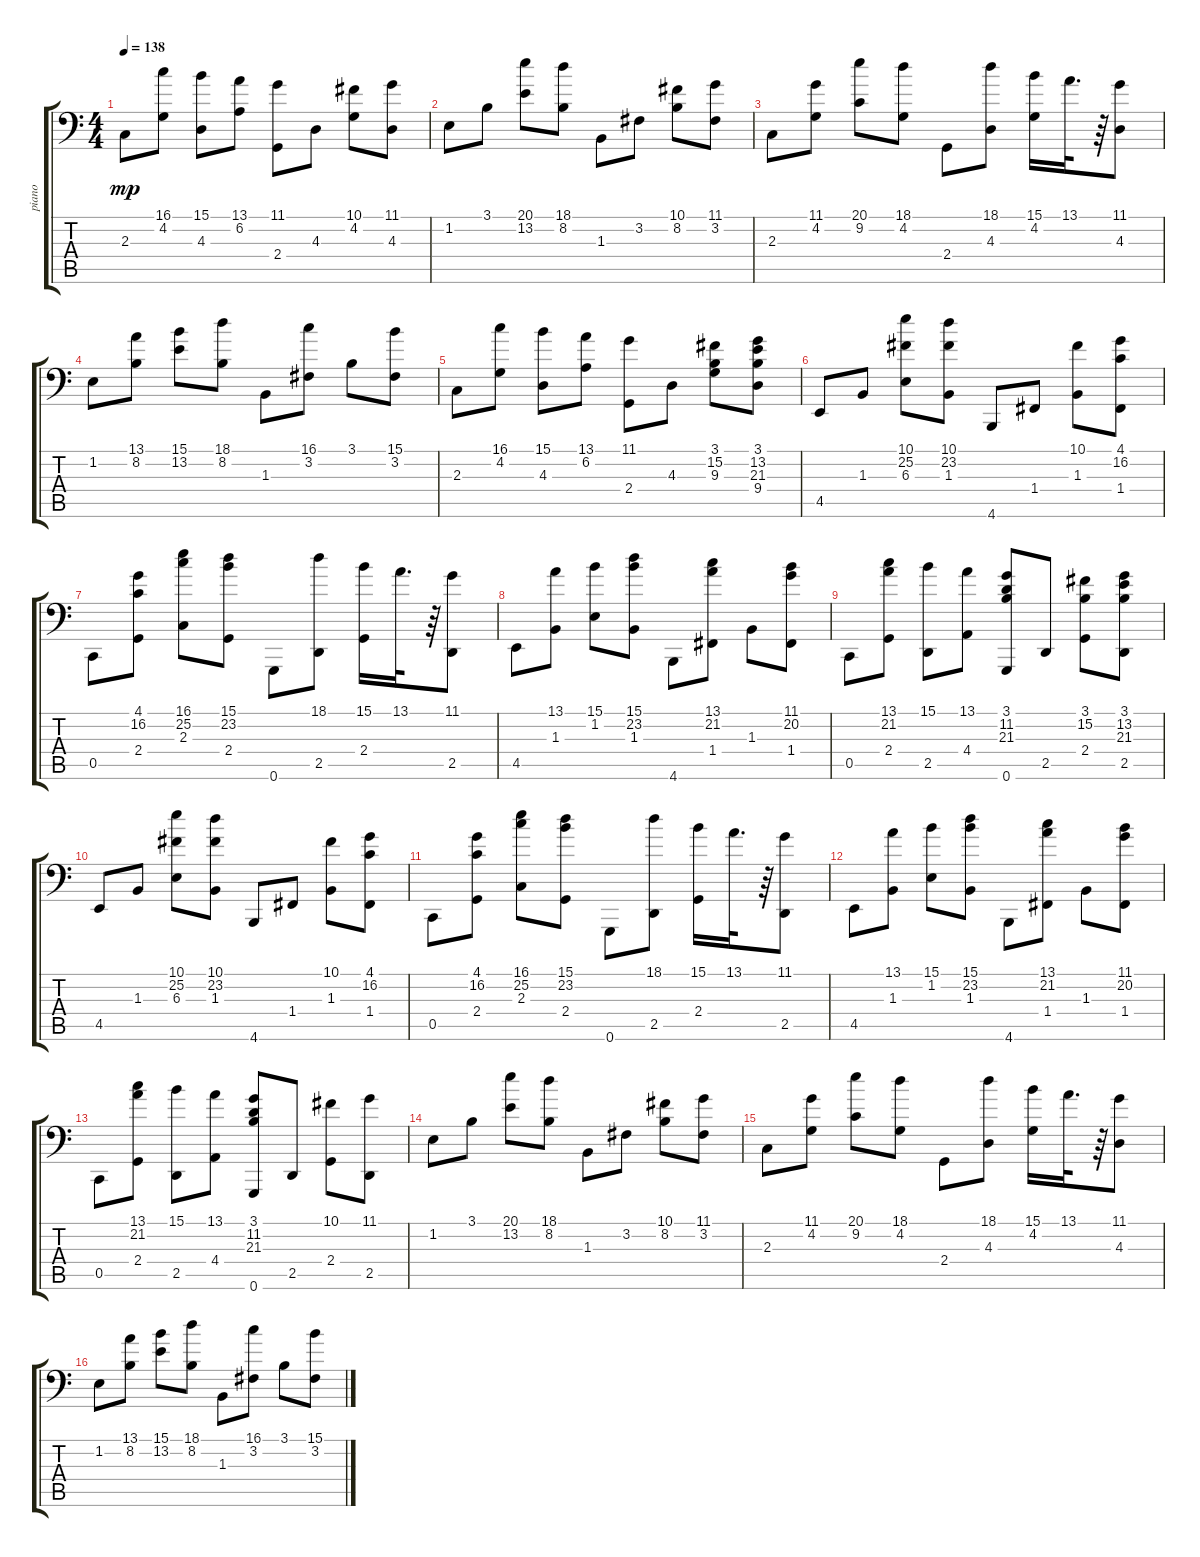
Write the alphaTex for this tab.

\track ("piano" "piano") {instrument acousticgrandpiano}
\staff {score tabs}
\tuning (Ab3 Eb3 Bb2 F2 C2 G1) {hide}
\ts (4 4)
\tempo 138
\clef f4
\ks c
2.3.8{dy mp} (16.1 4.2).8 (15.1 4.3).8 (13.1 6.2).8 (11.1 2.4).8 4.3.8 (10.1 4.2).8 (11.1 4.3).8 |
1.2.8 3.1.8 (20.1 13.2).8 (18.1 8.2).8 1.3.8 3.2.8 (10.1 8.2).8 (11.1 3.2).8 |
2.3.8 (11.1 4.2).8 (20.1 9.2).8 (18.1 4.2).8 2.4.8 (18.1 4.3).8 (15.1 4.2).16 13.1.32{d} r.64 (11.1 4.3).8 |
1.2.8 (13.1 8.2).8 (15.1 13.2).8 (18.1 8.2).8 1.3.8 (16.1 3.2).8 3.1.8 (15.1 3.2).8 |
2.3.8 (16.1 4.2).8 (15.1 4.3).8 (13.1 6.2).8 (11.1 2.4).8 4.3.8 (3.1 15.2 9.3).8 (3.1 13.2 21.3 9.4).8 |
4.5.8 1.3.8 (10.1 25.2 6.3).8 (10.1 23.2 1.3).8 4.6.8 1.4.8 (10.1 1.3).8 (4.1 16.2 1.4).8 |
0.5.8 (4.1 16.2 2.4).8 (16.1 25.2 2.3).8 (15.1 23.2 2.4).8 0.6.8 (18.1 2.5).8 (15.1 2.4).16 13.1.32{d} r.64 (11.1 2.5).8 |
4.5.8 (13.1 1.3).8 (15.1 1.2).8 (15.1 23.2 1.3).8 4.6.8 (13.1 21.2 1.4).8 1.3.8 (11.1 20.2 1.4).8 |
0.5.8 (13.1 21.2 2.4).8 (15.1 2.5).8 (13.1 4.4).8 (3.1 11.2 21.3 0.6).8 2.5.8 (3.1 15.2 2.4).8 (3.1 13.2 21.3 2.5).8 |
4.5.8 1.3.8 (10.1 25.2 6.3).8 (10.1 23.2 1.3).8 4.6.8 1.4.8 (10.1 1.3).8 (4.1 16.2 1.4).8 |
0.5.8 (4.1 16.2 2.4).8 (16.1 25.2 2.3).8 (15.1 23.2 2.4).8 0.6.8 (18.1 2.5).8 (15.1 2.4).16 13.1.32{d} r.64 (11.1 2.5).8 |
4.5.8 (13.1 1.3).8 (15.1 1.2).8 (15.1 23.2 1.3).8 4.6.8 (13.1 21.2 1.4).8 1.3.8 (11.1 20.2 1.4).8 |
0.5.8 (13.1 21.2 2.4).8 (15.1 2.5).8 (13.1 4.4).8 (3.1 11.2 21.3 0.6).8 2.5.8 (10.1 2.4).8 (11.1 2.5).8 |
1.2.8 3.1.8 (20.1 13.2).8 (18.1 8.2).8 1.3.8 3.2.8 (10.1 8.2).8 (11.1 3.2).8 |
2.3.8 (11.1 4.2).8 (20.1 9.2).8 (18.1 4.2).8 2.4.8 (18.1 4.3).8 (15.1 4.2).16 13.1.32{d} r.64 (11.1 4.3).8 |
1.2.8 (13.1 8.2).8 (15.1 13.2).8 (18.1 8.2).8 1.3.8 (16.1 3.2).8 3.1.8 (15.1 3.2).8
